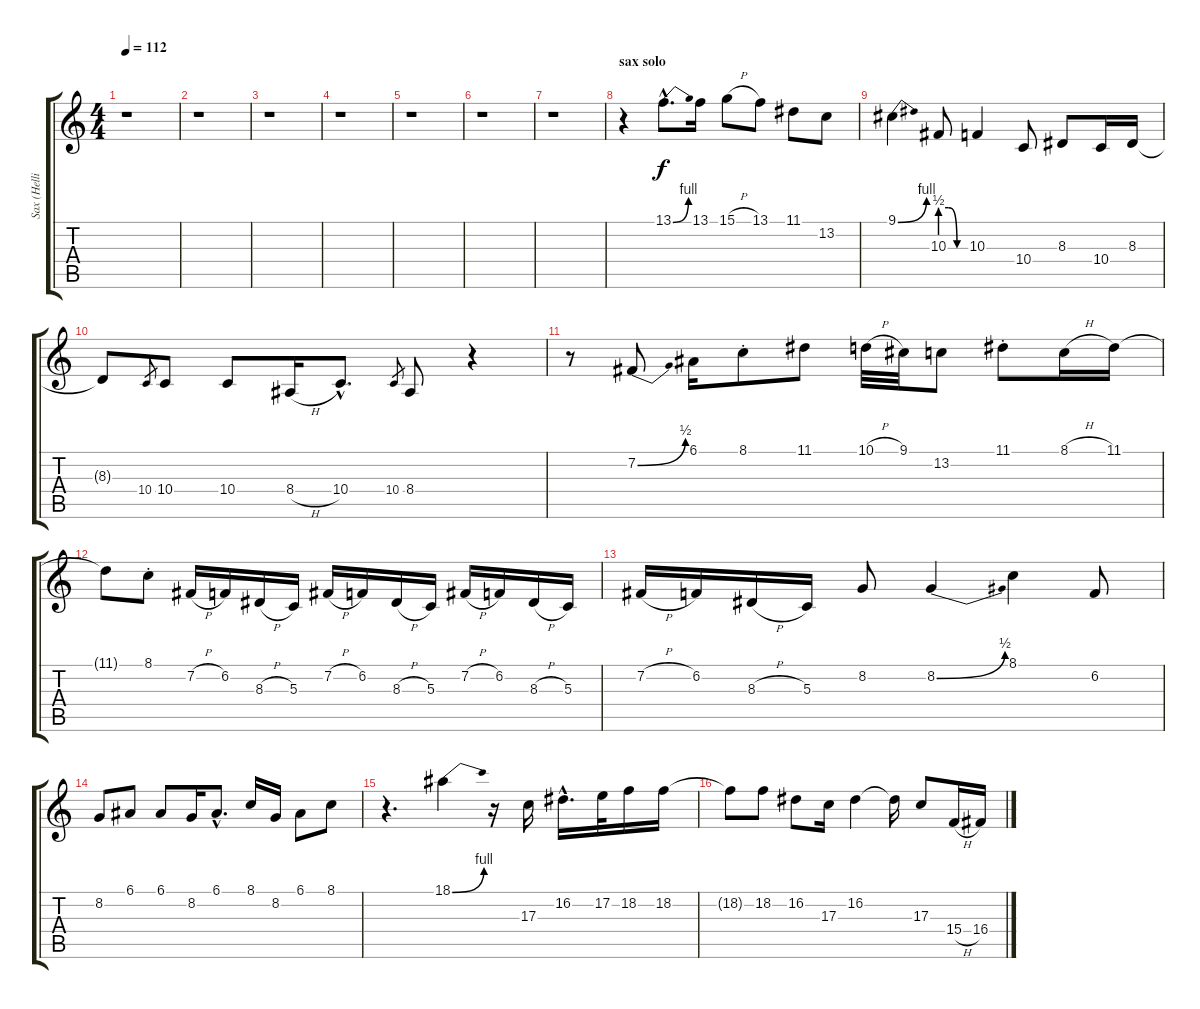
\track ("Sax (Helliwell)" "Sax (Helli") {instrument altosax}
\staff {score tabs}
\tuning (E4 B3 G3 D3 A2 E2) {hide}
\ts (4 4)
\tempo 112
\clef g2
\ks c
r.1{dy f} |
r.1 |
r.1 |
r.1 |
r.1 |
r.1 |
r.1 |
\section ("" "sax solo")
r.4 13.1{be (bend 0 0 60 4) hac}.8{d} 13.1.16 15.1{h}.8 13.1.8 11.1.8 13.2.8 |
9.1{be (bend 0 0 60 4)}.4 10.3{be (custom 0 2 20 2 40 0 60 0)}.8 10.3.4 10.4.8 8.3.8 10.4.16 8.3.16 |
8.3{t}.8 10.4.8{gr} 10.4.8 10.4.8 8.4{h}.16 10.4{hac}.8{d} 10.4.8{gr} 8.4.8 r.4 |
r.8 7.2{be (bend 0 0 60 2)}.8 6.1.16 8.1{st}.8 11.1.8 10.1{h}.32 9.1.32 13.2.8 11.1{st}.8 8.1{h}.16 11.1.16 |
11.1{t}.8 8.1{st}.8 7.2{h}.16 6.2.16 8.3{h}.16 5.3.16 7.2{h}.16 6.2.16 8.3{h}.16 5.3.16 7.2{h}.16 6.2.16 8.3{h}.16 5.3.16 |
7.2{h}.16 6.2.16 8.3{h}.16 5.3.16 8.2.8 8.2{be (bend 0 0 60 2)}.4 8.1.4 6.2.8 |
8.2.8 6.1.8 6.1.8 8.2.16 6.1{hac}.8{d} 8.1.16 8.2.16 6.1.8 8.1.8 |
r.4{d} 18.1{be (bend 0 0 60 4)}.4 r.16 17.3.16 16.2{hac}.16{d} 17.2.32 18.2.16 18.2.16 |
18.2{t}.8 18.2.8 16.2.8 17.3.16 16.2.4 16.2{t}.16 17.3.8 15.4{h}.16 16.4.16
